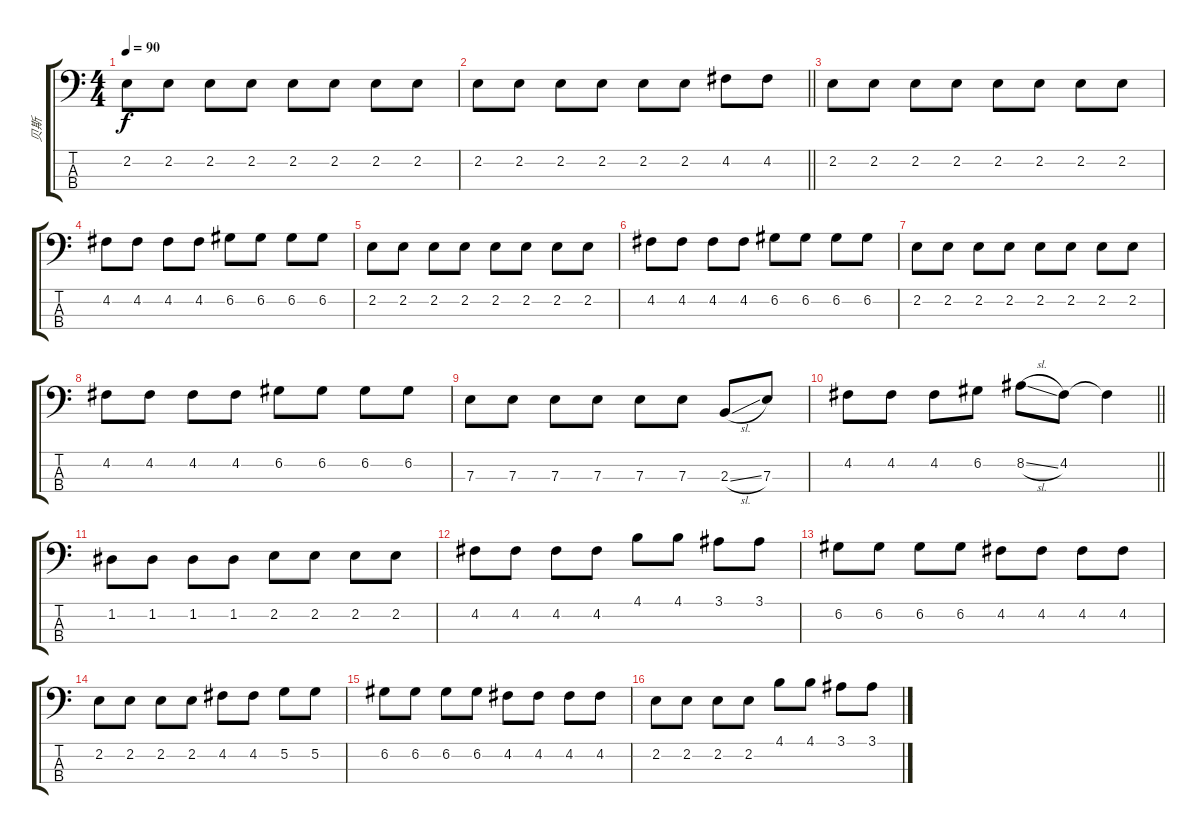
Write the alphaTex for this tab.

\track ("贝斯" "贝斯") {instrument electricbassfinger}
\staff {score tabs}
\tuning (G2 D2 A1 E1) {hide}
\ts (4 4)
\tempo 90
\clef f4
\ks c
2.2.8{dy f} 2.2.8 2.2.8 2.2.8 2.2.8 2.2.8 2.2.8 2.2.8 |
\barLineRight lightlight
2.2.8 2.2.8 2.2.8 2.2.8 2.2.8 2.2.8 4.2.8 4.2.8 |
2.2.8 2.2.8 2.2.8 2.2.8 2.2.8 2.2.8 2.2.8 2.2.8 |
4.2.8 4.2.8 4.2.8 4.2.8 6.2.8 6.2.8 6.2.8 6.2.8 |
2.2.8 2.2.8 2.2.8 2.2.8 2.2.8 2.2.8 2.2.8 2.2.8 |
4.2.8 4.2.8 4.2.8 4.2.8 6.2.8 6.2.8 6.2.8 6.2.8 |
2.2.8 2.2.8 2.2.8 2.2.8 2.2.8 2.2.8 2.2.8 2.2.8 |
4.2.8 4.2.8 4.2.8 4.2.8 6.2.8 6.2.8 6.2.8 6.2.8 |
7.3.8 7.3.8 7.3.8 7.3.8 7.3.8 7.3.8 2.3{sl}.8 7.3.8 |
\barLineRight lightlight
4.2.8 4.2.8 4.2.8 6.2.8 8.2{sl}.8 4.2.8 4.2{t}.4 |
1.2.8 1.2.8 1.2.8 1.2.8 2.2.8 2.2.8 2.2.8 2.2.8 |
4.2.8 4.2.8 4.2.8 4.2.8 4.1.8 4.1.8 3.1.8 3.1.8 |
6.2.8 6.2.8 6.2.8 6.2.8 4.2.8 4.2.8 4.2.8 4.2.8 |
2.2.8 2.2.8 2.2.8 2.2.8 4.2.8 4.2.8 5.2.8 5.2.8 |
6.2.8 6.2.8 6.2.8 6.2.8 4.2.8 4.2.8 4.2.8 4.2.8 |
2.2.8 2.2.8 2.2.8 2.2.8 4.1.8 4.1.8 3.1.8 3.1.8
